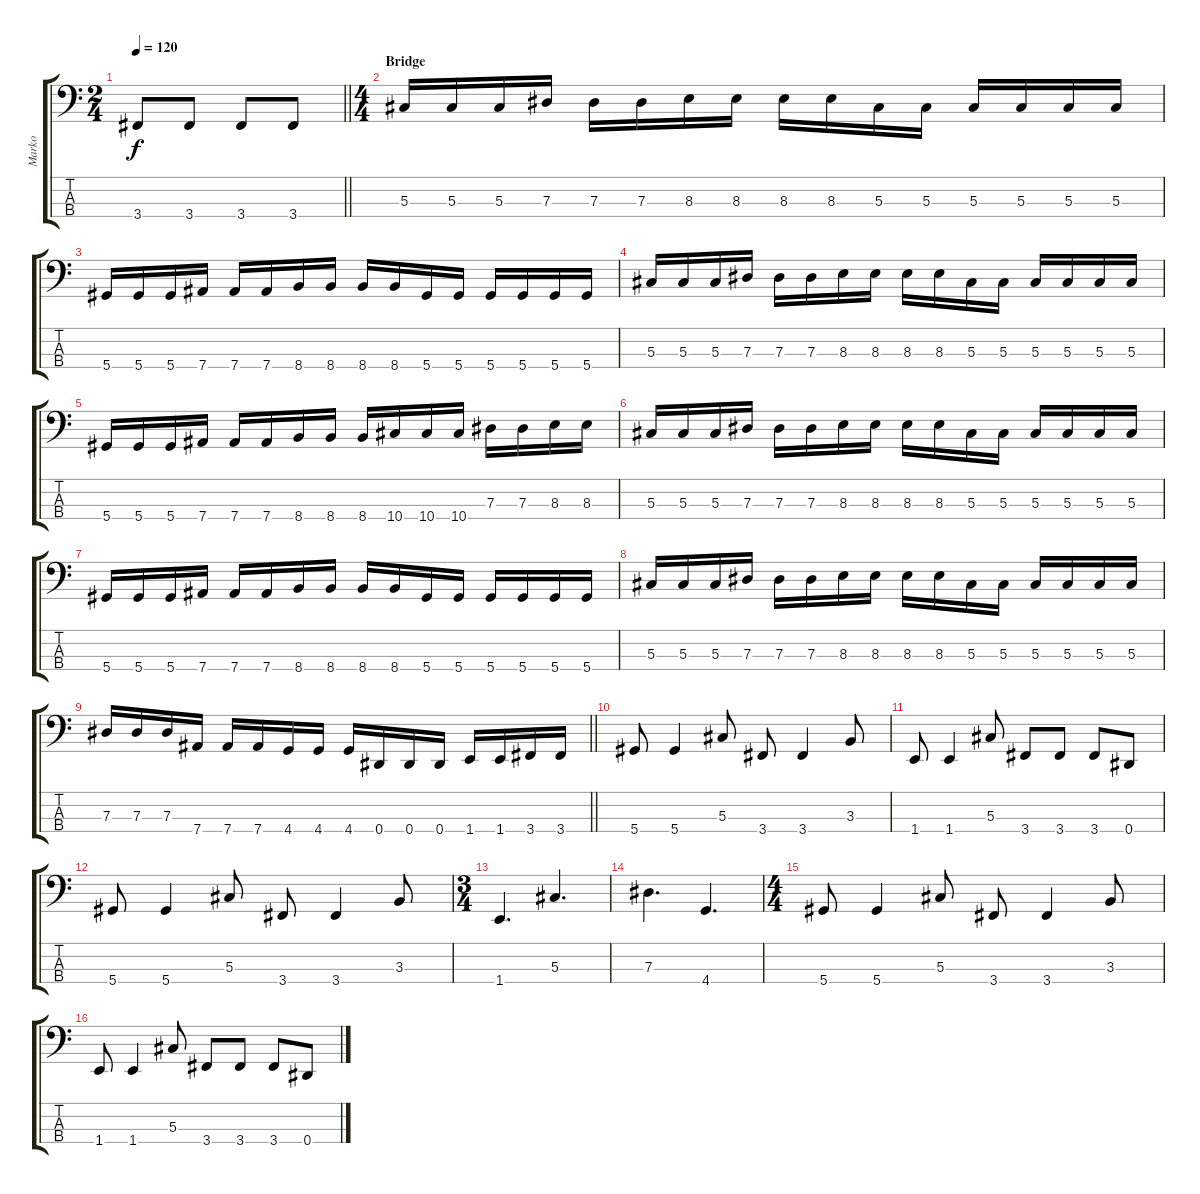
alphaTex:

\track ("Marko" "Marko") {instrument electricbasspick}
\staff {score tabs}
\tuning (Gb2 Db2 Ab1 Eb1) {hide}
\ts (2 4)
\tempo 120
\clef f4
\barLineRight lightlight
\ks c
3.4.8{dy f} 3.4.8 3.4.8 3.4.8 |
\ts (4 4)
\section ("" "Bridge")
5.3.16 5.3.16 5.3.16 7.3.16 7.3.16 7.3.16 8.3.16 8.3.16 8.3.16 8.3.16 5.3.16 5.3.16 5.3.16 5.3.16 5.3.16 5.3.16 |
5.4.16 5.4.16 5.4.16 7.4.16 7.4.16 7.4.16 8.4.16 8.4.16 8.4.16 8.4.16 5.4.16 5.4.16 5.4.16 5.4.16 5.4.16 5.4.16 |
5.3.16 5.3.16 5.3.16 7.3.16 7.3.16 7.3.16 8.3.16 8.3.16 8.3.16 8.3.16 5.3.16 5.3.16 5.3.16 5.3.16 5.3.16 5.3.16 |
5.4.16 5.4.16 5.4.16 7.4.16 7.4.16 7.4.16 8.4.16 8.4.16 8.4.16 10.4.16 10.4.16 10.4.16 7.3.16 7.3.16 8.3.16 8.3.16 |
5.3.16 5.3.16 5.3.16 7.3.16 7.3.16 7.3.16 8.3.16 8.3.16 8.3.16 8.3.16 5.3.16 5.3.16 5.3.16 5.3.16 5.3.16 5.3.16 |
5.4.16 5.4.16 5.4.16 7.4.16 7.4.16 7.4.16 8.4.16 8.4.16 8.4.16 8.4.16 5.4.16 5.4.16 5.4.16 5.4.16 5.4.16 5.4.16 |
5.3.16 5.3.16 5.3.16 7.3.16 7.3.16 7.3.16 8.3.16 8.3.16 8.3.16 8.3.16 5.3.16 5.3.16 5.3.16 5.3.16 5.3.16 5.3.16 |
\barLineRight lightlight
7.3.16 7.3.16 7.3.16 7.4.16 7.4.16 7.4.16 4.4.16 4.4.16 4.4.16 0.4.16 0.4.16 0.4.16 1.4.16 1.4.16 3.4.16 3.4.16 |
\section ("" "")
5.4.8 5.4.4 5.3.8 3.4.8 3.4.4 3.3.8 |
1.4.8 1.4.4 5.3.8 3.4.8 3.4.8 3.4.8 0.4.8 |
5.4.8 5.4.4 5.3.8 3.4.8 3.4.4 3.3.8 |
\ts (3 4)
1.4.4{d} 5.3.4{d} |
7.3.4{d} 4.4.4{d} |
\ts (4 4)
5.4.8 5.4.4 5.3.8 3.4.8 3.4.4 3.3.8 |
1.4.8 1.4.4 5.3.8 3.4.8 3.4.8 3.4.8 0.4.8
